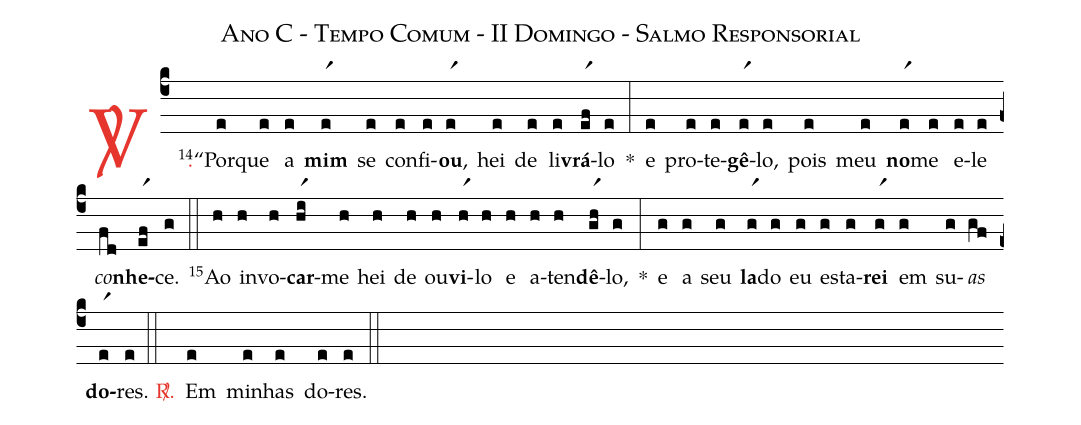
name: Ano C - Tempo Comum - II Domingo - Salmo Responsorial;
%%
(c4)

<c><sp>V/</sp>.</c>() <v>\VSup{14}</v>``Por(e)que(e) a(e) <b>mim</b>(er1) se(e) con(e)fi(e)<b>ou</b>,(er1) hei(e) de(e) li(e)<b>vrá</b>-(er1f)lo(e) *(:)
e(e) pro(e)te(e)<b>gê</b>-(er1)lo,(e) pois(e) meu(e) <b>no</b>(er1)me(e) e(e)le(e) <i>co</i>(fd)<b>nhe</b>(er1f)ce.(g)

(::)

<v>\VSup{15}</v>Ao(h) in(h)vo(h)<b>car</b>-(hr1i)me(h) hei(h) de(h) ou(h)<b>vi</b>-(hr1)lo(h) e(h) a(h)ten(h)<b>dê</b>-(gr1h)lo,(g) *(:)
e(g) a(g) seu(g) <b>la</b>(gr1)do(g) eu(g) es(g)ta(g)<b>rei</b>(gr1) em(g) su(g)<i>as</i>(gf) <b>do</b>(er1)res.(e)

(::)

<c><sp>R/</sp>.</c>() Em(e) mi(e)nhas(e) do(e)res.(e)

(::)
